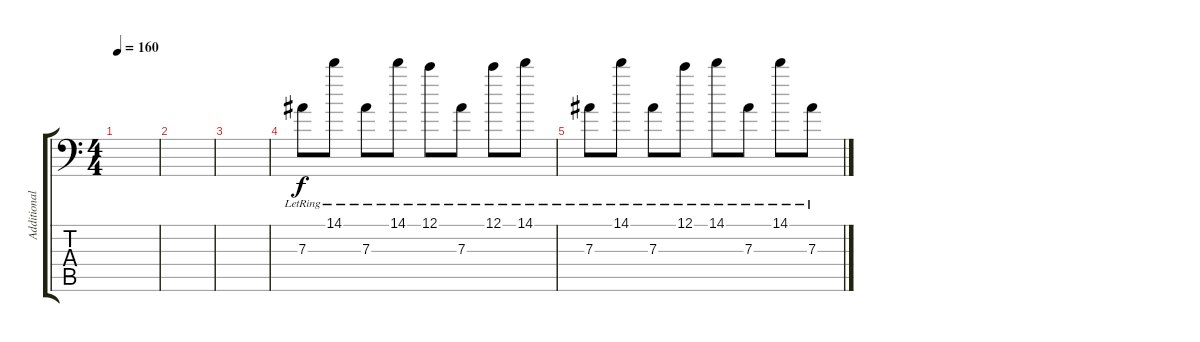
\track ("Additional Guitar Clean 2" "Additional") {instrument electricguitarjazz}
\staff {score tabs}
\tuning (C4 G3 Eb3 Bb2 F2 Bb1) {hide}
\ts (4 4)
\tempo 160
\clef f4
\ks c
|
|
|
7.3{lr}.8{balance 15} 14.1{lr}.8 7.3{lr}.8 14.1{lr}.8 12.1{lr}.8 7.3{lr}.8 12.1{lr}.8 14.1{lr}.8 |
7.3{lr}.8 14.1{lr}.8 7.3{lr}.8 12.1{lr}.8 14.1{lr}.8 7.3{lr}.8 14.1{lr}.8 7.3{lr}.8
